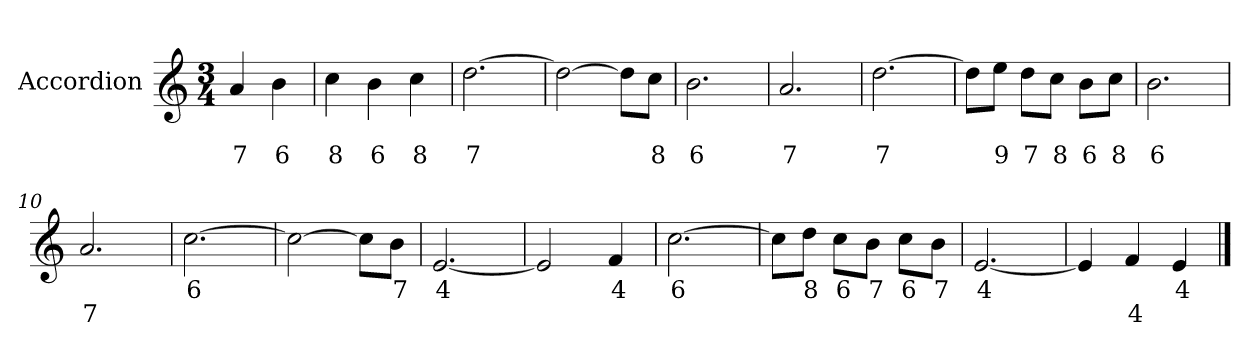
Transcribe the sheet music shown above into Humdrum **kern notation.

**kern	**text	**text
*part1	*part1	*part1
*staff1	*staff1	*staff1
*I"Accordion	*	*
*I'Acc.	*	*
*clefG2	*	*
*k[]	*	*
*M3/4	*	*
*MM190	*	*
=1	=1	=1
!	!	!LO:LY:b
4a/	.	7
!	!	!LO:LY:b
4b\	.	6
=2	=2	=2
!	!	!LO:LY:b
4cc\	.	8
!	!	!LO:LY:b
4b\	.	6
!	!	!LO:LY:b
4cc\	.	8
!!LO:LB:g=z
=3	=3	=3
!	!	!LO:LY:b
[2.dd\	.	7
=4	=4	=4
2dd\_	.	.
8dd\L]	.	.
!	!	!LO:LY:b
8cc\J	.	8
=5	=5	=5
!	!	!LO:LY:b
2.b\	.	6
=6	=6	=6
!	!	!LO:LY:b
2.a/	.	7
!!LO:LB:g=z
=7	=7	=7
!	!	!LO:LY:b
[2.dd\	.	7
=8	=8	=8
8dd\L]	.	.
!	!	!LO:LY:b
8ee\J	.	9
!	!	!LO:LY:b
8dd\L	.	7
!	!	!LO:LY:b
8cc\J	.	8
!	!	!LO:LY:b
8b\L	.	6
!	!	!LO:LY:b
8cc\J	.	8
=9	=9	=9
!	!	!LO:LY:b
2.b\	.	6
=10	=10	=10
!	!	!LO:LY:b
2.a/	.	7
!!LO:LB:g=z
=11	=11	=11
!	!LO:LY:b	!
[2.cc\	6	.
=12	=12	=12
2cc\_	.	.
8cc\L]	.	.
!	!LO:LY:b	!
8b\J	7	.
=13	=13	=13
!	!LO:LY:b	!
[2.e/	4	.
=14	=14	=14
2e/]	.	.
!	!LO:LY:b	!
4f/	4	.
!!LO:LB:g=z
=15	=15	=15
!	!LO:LY:b	!
[2.cc\	6	.
=16	=16	=16
8cc\L]	.	.
!	!LO:LY:b	!
8dd\J	8	.
!	!LO:LY:b	!
8cc\L	6	.
!	!LO:LY:b	!
8b\J	7	.
!	!LO:LY:b	!
8cc\L	6	.
!	!LO:LY:b	!
8b\J	7	.
=17	=17	=17
!	!LO:LY:b	!
[2.e/	4	.
=18	=18	=18
4e/]	.	.
!	!	!LO:LY:b
4f/	.	4
!	!LO:LY:b	!
4e/	4	.
==	==	==
*-	*-	*-
